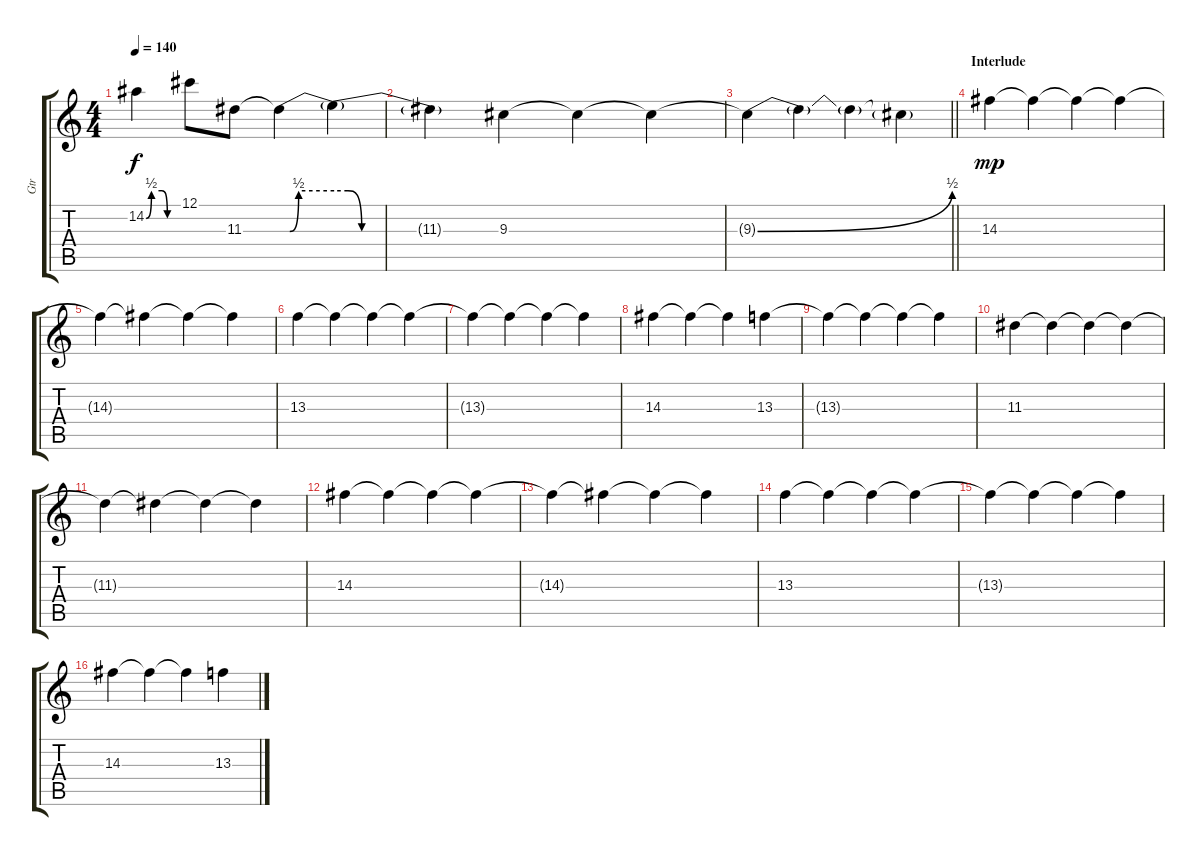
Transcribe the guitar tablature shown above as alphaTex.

\track ("Gtr" "Gtr") {instrument overdrivenguitar}
\staff {score tabs}
\tuning (Db4 Ab3 E3 B2 Gb2 Db2) {hide}
\ts (4 4)
\tempo 140
\clef g2
\ks c
14.2{be (custom 0 0 10 2 30 2 40 0 60 0) t}.4{dy f} 12.1.8 11.3.8 11.3{be (custom 0 0 10 0 20 2 60 2) t}.4 11.3{be (custom 0 2 5 2 10 0 60 0) t}.4 |
11.3{t}.4 9.3.4 9.3{t}.4 9.3{t}.4 |
\barLineRight lightlight
9.3{be (bend 0 0 60 2) t}.4 9.3{t}.4 9.3{t}.4 9.3{t}.4 |
\section ("" "Interlude")
14.3.4{dy mp} 14.3{t}.4 14.3{t}.4 14.3{t}.4 |
14.3{t}.4 14.3{t}.4 14.3{t}.4 14.3{t}.4 |
13.3.4 13.3{t}.4 13.3{t}.4 13.3{t}.4 |
13.3{t}.4 13.3{t}.4 13.3{t}.4 13.3{t}.4 |
14.3.4 14.3{t}.4 14.3{t}.4 13.3.4 |
13.3{t}.4 13.3{t}.4 13.3{t}.4 13.3{t}.4 |
11.3.4 11.3{t}.4 11.3{t}.4 11.3{t}.4 |
11.3{t}.4 11.3{t}.4 11.3{t}.4 11.3{t}.4 |
14.3.4 14.3{t}.4 14.3{t}.4 14.3{t}.4 |
14.3{t}.4 14.3{t}.4 14.3{t}.4 14.3{t}.4 |
13.3.4 13.3{t}.4 13.3{t}.4 13.3{t}.4 |
13.3{t}.4 13.3{t}.4 13.3{t}.4 13.3{t}.4 |
14.3.4 14.3{t}.4 14.3{t}.4 13.3.4
